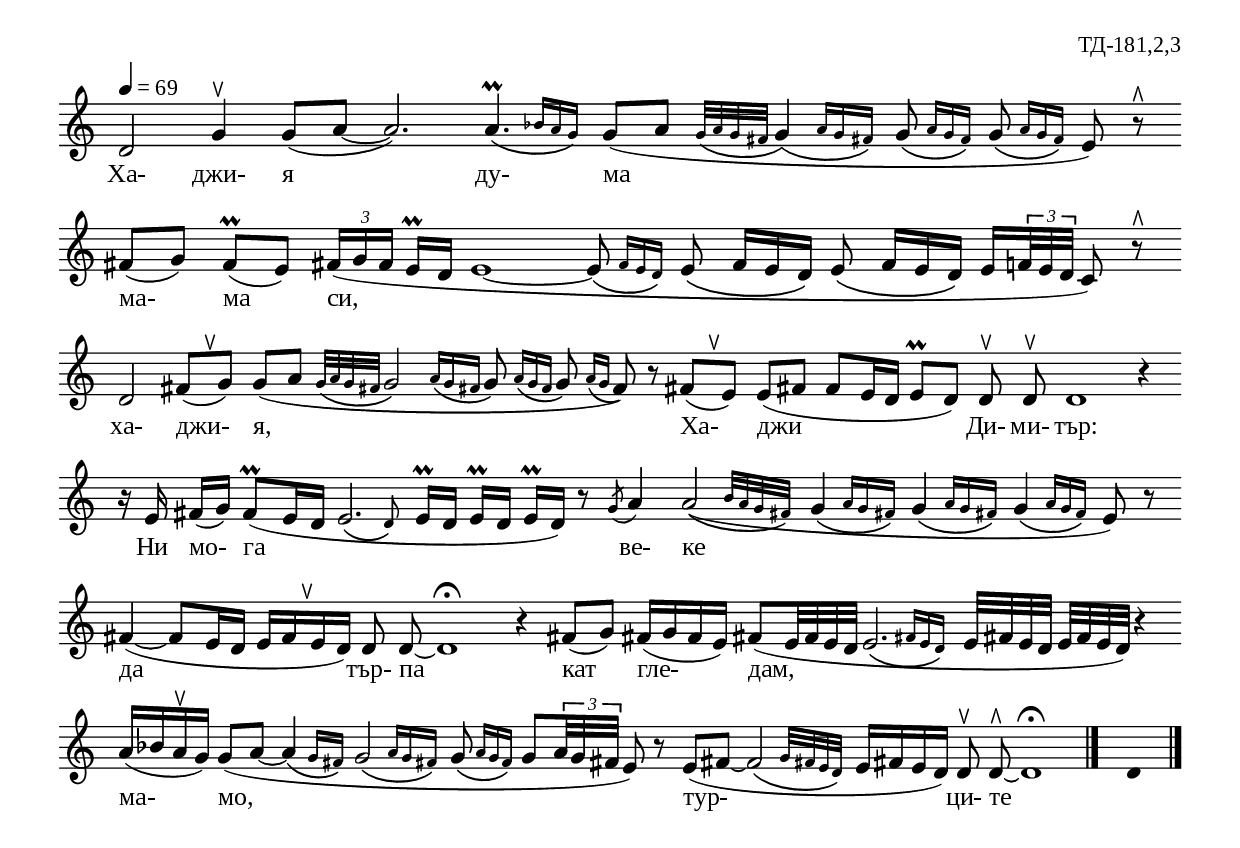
%{
td_181_2_03
%}

\include "td-preamble.ly"

\score {
\relative c' {
\tempo 4 = 69
\cadenzaOn
d2 g4^\ltoe g8([ a]~ a2.) \afterGrace a4.\prall\( { bes16[ a g]\) } 
g8([ a] \grace { g32[\( a g fis] } \afterGrace g4\)\( { a16[ g fis!\)] } 
\afterGrace g8\( { a16[ g fis]\) }  \afterGrace g8\( { a16[ g fis]\) } e8\noBeam) r8^\rtoe 
\bar ""
fis!8[( g]) fis\prall([ e])
\bar ""
\times 2/3 { fis!16([ g fis] } e\prall[ d] e1~ \afterGrace e8\noBeam\( { fis16[ e d\)] } e8\noBeam\( { fis16[ e d\)] }
e8\noBeam\( { fis16[ e d\)] } e16[ \times 2/3 { f32 e d] } c8\noBeam) r8^\rtoe 
\bar ""
d2 fis8([ s^\ltoe g]) 
g([ a] \grace { g32[\( a g fis!] } g2\) \grace { a16[\( g fis!] } g8\) \grace { a16[\( g fis] } g8\) 
\grace { a16[\( g ] } fis8\)) r8
\bar ""
fis!8([ s^\ltoe e]) e([ fis!] fis[ e16 d] e8\prall[ d]) d8\noBeam^\ltoe d^\ltoe d1 r4
\bar ""
r16 e\noBeam fis![( g]) fis8\prall[( e16 d] \afterGrace e2.\( { d8\) } e16\prall[ d] e16\prall[ d] e16\prall[ d]) r8
\bar ""
\acciaccatura g8 a4 \afterGrace a2(\( { bes32[ a g fis!]\) } \afterGrace g4\( { a16[ g fis!]\) }
\afterGrace g4\( { a16[ g fis!]\) } \afterGrace g4\( { a16[ g fis]\) } e8) r8
\bar ""
fis!4(~ fis8[ e16 d] e[fis s^\ltoe e d]) d8\noBeam d~ d1\fermata r4
\bar ""
fis!8([ g]) fis!16([ g fis e]) fis!8([ e32 fis e d] \afterGrace e2.\( { fis!16[ e d]\) } e32[ fis! e d] e32[ fis e d]) r4
\bar ""
a'16([ bes! a^\ltoe g]) g8([ a]~ \afterGrace a4\( { g16[ fis!]\) } \afterGrace g2\( { a16[ g fis!]\) } \afterGrace g8\( { a16[ g fis]\) } 
g8[ \times 2/3 { a32 g fis!] } e8) r8
\bar ""
e8([ fis!]~ \afterGrace fis2\( { g32[ fis! e d]\) } e16[ fis! e d]) d8\noBeam^\ltoe d^\rtoe~ d1\fermata
 \bar "|." 
 s4 \fixB d
 \bar "|." 
}
\addlyrics { Ха- джи- я ду- ма ма- ма си, ха- джи- я, Ха- джи Ди- ми- тър:
Ни мо- га ве- ке да тър- па кат гле- дам, ма- мо, тур- ци- те }
%
\layout {
   \context { 
	    \Staff \remove "Time_signature_engraver" } 
  indent = #0
  line-width = 190\mm
  ragged-right=##f
}
%
\midi { 
	\context {
		\Score tempoWholesPerMinute = #(ly:make-moment 69 4)
		}
	}
}
%
\header{
  opus = "ТД-181,2,3"
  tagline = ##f
}


